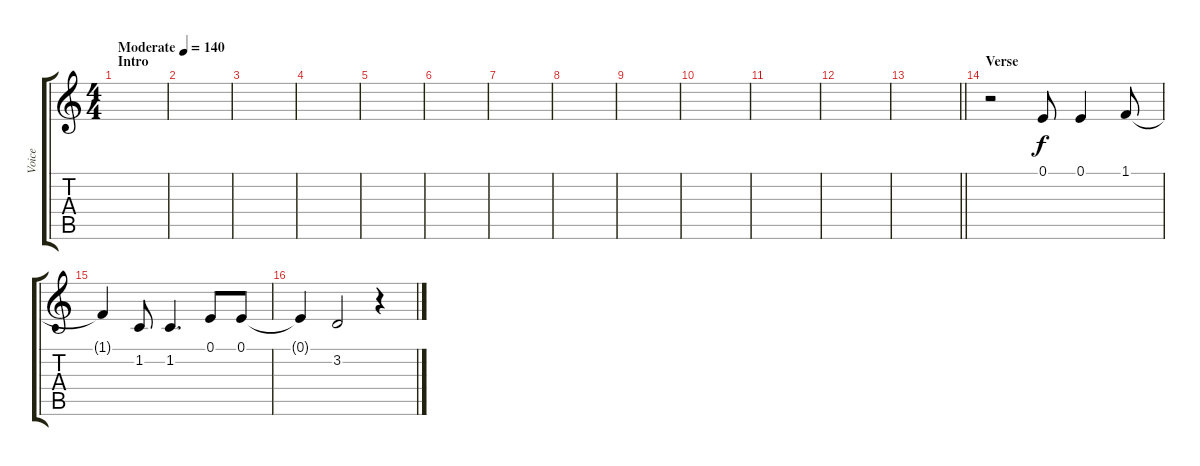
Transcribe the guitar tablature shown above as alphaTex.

\track ("Voice " "Voice ") {instrument lead6voice}
\staff {score tabs}
\tuning (E4 B3 G3 D3 A2 E2) {hide}
\ts (4 4)
\section ("" "Intro ")
\tempo (140 "Moderate")
\clef g2
\ks c
|
|
|
|
|
|
|
|
|
|
|
|
\barLineRight lightlight
|
\section ("" "Verse")
r.2 0.1.8 0.1.4 1.1.8 |
1.1{t}.4 1.2.8 1.2.4{d} 0.1.8 0.1.8 |
0.1{t}.4 3.2.2 r.4
